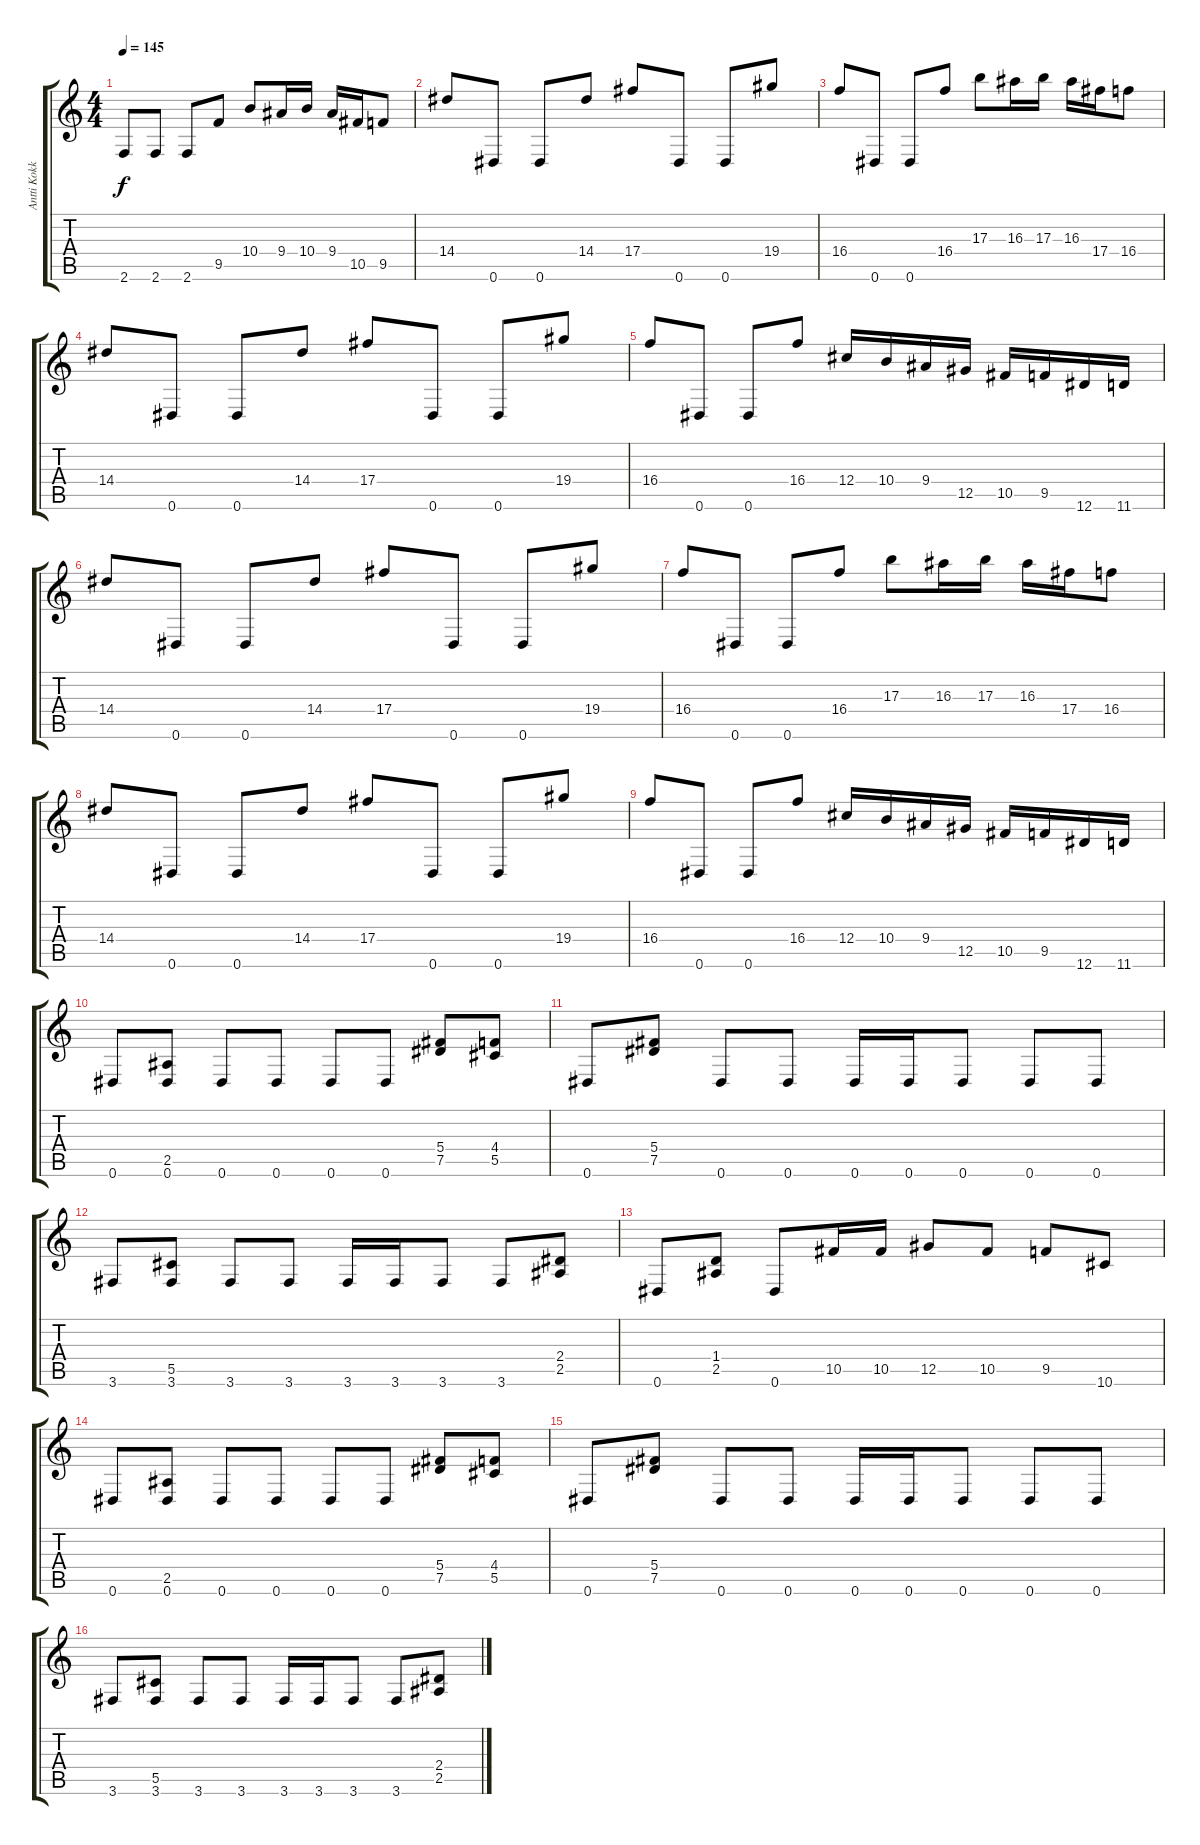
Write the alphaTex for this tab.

\track ("Antti Kokko " "Antti Kokk") {instrument overdrivenguitar}
\staff {score tabs}
\tuning (Eb4 Bb3 Gb3 Db3 Ab2 Eb2) {hide}
\ts (4 4)
\tempo 145
\clef g2
\ks c
2.6.8{dy f} 2.6.8 2.6.8 9.5.8 10.4.8 9.4.16 10.4.16 9.4.16 10.5.16 9.5.8 |
14.4.8 0.6.8 0.6.8 14.4.8 17.4.8 0.6.8 0.6.8 19.4.8 |
16.4.8 0.6.8 0.6.8 16.4.8 17.3.8 16.3.16 17.3.16 16.3.16 17.4.16 16.4.8 |
14.4.8 0.6.8 0.6.8 14.4.8 17.4.8 0.6.8 0.6.8 19.4.8 |
16.4.8 0.6.8 0.6.8 16.4.8 12.4.16 10.4.16 9.4.16 12.5.16 10.5.16 9.5.16 12.6.16 11.6.16 |
14.4.8 0.6.8 0.6.8 14.4.8 17.4.8 0.6.8 0.6.8 19.4.8 |
16.4.8 0.6.8 0.6.8 16.4.8 17.3.8 16.3.16 17.3.16 16.3.16 17.4.16 16.4.8 |
14.4.8 0.6.8 0.6.8 14.4.8 17.4.8 0.6.8 0.6.8 19.4.8 |
16.4.8 0.6.8 0.6.8 16.4.8 12.4.16 10.4.16 9.4.16 12.5.16 10.5.16 9.5.16 12.6.16 11.6.16 |
0.6.8 (2.5 0.6).8 0.6.8 0.6.8 0.6.8 0.6.8 (5.4 7.5).8 (4.4 5.5).8 |
0.6.8 (5.4 7.5).8 0.6.8 0.6.8 0.6.16 0.6.16 0.6.8 0.6.8 0.6.8 |
3.6.8 (5.5 3.6).8 3.6.8 3.6.8 3.6.16 3.6.16 3.6.8 3.6.8 (2.4 2.5).8 |
0.6.8 (1.4 2.5).8 0.6.8 10.5.16 10.5.16 12.5.8 10.5.8 9.5.8 10.6.8 |
0.6.8 (2.5 0.6).8 0.6.8 0.6.8 0.6.8 0.6.8 (5.4 7.5).8 (4.4 5.5).8 |
0.6.8 (5.4 7.5).8 0.6.8 0.6.8 0.6.16 0.6.16 0.6.8 0.6.8 0.6.8 |
3.6.8 (5.5 3.6).8 3.6.8 3.6.8 3.6.16 3.6.16 3.6.8 3.6.8 (2.4 2.5).8
